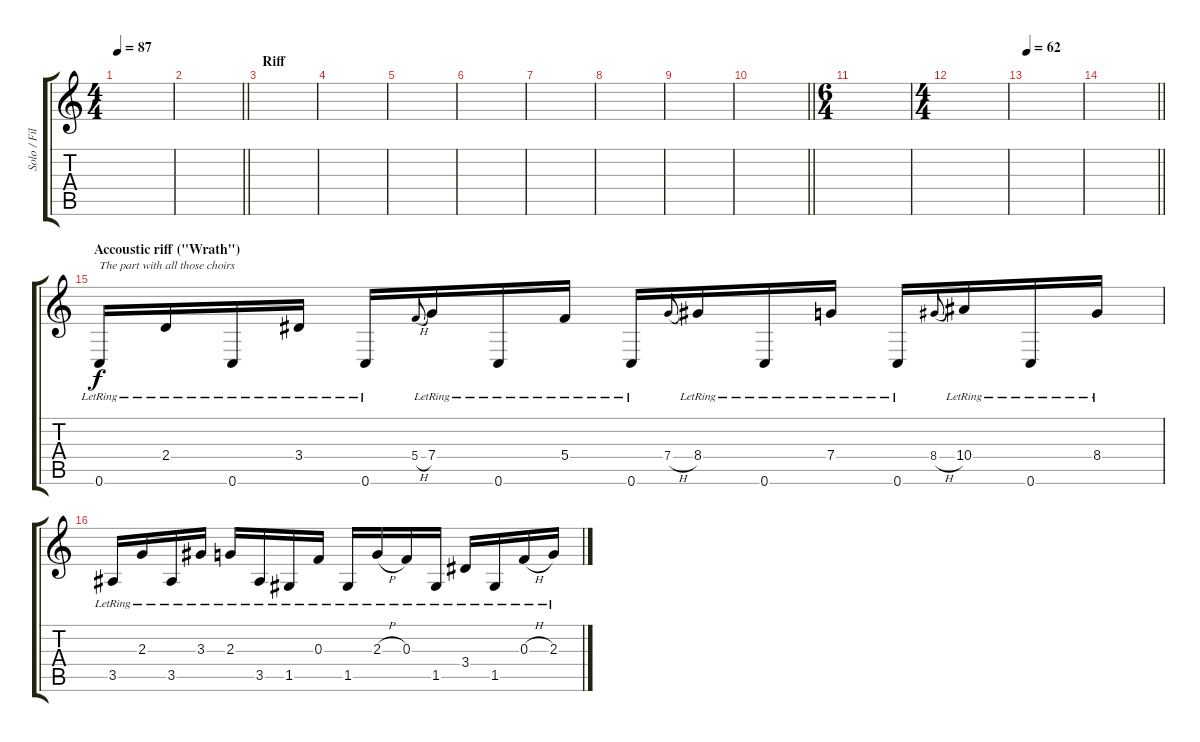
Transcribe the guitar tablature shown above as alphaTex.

\track ("Solo / Fills" "Solo / Fil") {instrument distortionguitar}
\staff {score tabs}
\tuning (D4 A3 F3 C3 G2 C2) {hide}
\ts (4 4)
\tempo 87
\clef g2
\ks c
|
\barLineRight lightlight
|
\section ("" "Riff")
|
|
|
|
|
|
|
\barLineRight lightlight
|
\ts (6 4)
|
\ts (4 4)
|
\tempo 62
|
\barLineRight lightlight
|
\section ("" "Accoustic riff (\"Wrath\")")
0.6{lr}.16{txt "The part with all those choirs" volume 13 instrument acousticguitarsteel} 2.4{lr}.16 0.6{lr}.16 3.4{lr}.16 0.6{lr}.16 5.4{h}.8{gr onbeat} 7.4{lr}.16 0.6{lr}.16 5.4{lr}.16 0.6{lr}.16 7.4{h}.8{gr onbeat} 8.4{lr}.16 0.6{lr}.16 7.4{lr}.16 0.6{lr}.16 8.4{h}.8{gr onbeat} 10.4{lr}.16 0.6{lr}.16 8.4{lr}.16 |
3.5{lr}.16 2.3{lr}.16 3.5{lr}.16 3.3{lr}.16 2.3{lr}.16 3.5{lr}.16 1.5{lr}.16 0.3{lr}.16 1.5{lr}.16 2.3{h lr}.16 0.3{lr}.16 1.5{lr}.16 3.4{lr}.16 1.5{lr}.16 0.3{h lr}.16 2.3{lr}.16
